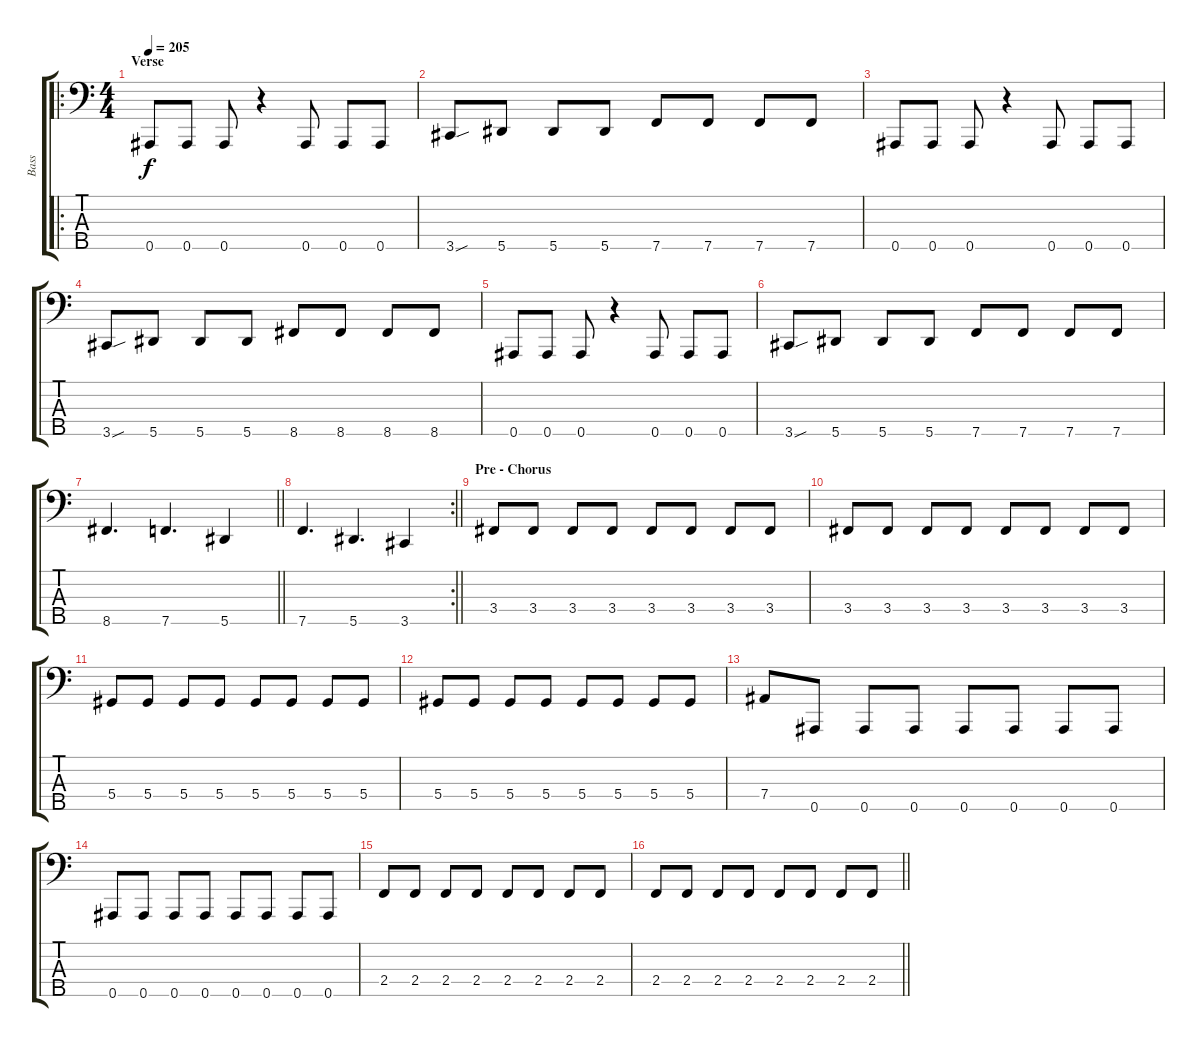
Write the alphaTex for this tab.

\track ("Bass" "Bass") {instrument electricbassfinger}
\staff {score tabs}
\tuning (Gb2 Db2 Ab1 Eb1 Bb0) {hide}
\ro
\ts (4 4)
\section ("" "Verse")
\tempo 205
\clef f4
\ks c
0.5.8{dy f} 0.5.8 0.5.8 r.4 0.5.8 0.5.8 0.5.8 |
3.5{sou}.8 5.5.8 5.5.8 5.5.8 7.5.8 7.5.8 7.5.8 7.5.8 |
0.5.8 0.5.8 0.5.8 r.4 0.5.8 0.5.8 0.5.8 |
3.5{sou}.8 5.5.8 5.5.8 5.5.8 8.5.8 8.5.8 8.5.8 8.5.8 |
0.5.8 0.5.8 0.5.8 r.4 0.5.8 0.5.8 0.5.8 |
3.5{sou}.8 5.5.8 5.5.8 5.5.8 7.5.8 7.5.8 7.5.8 7.5.8 |
\barLineRight lightlight
8.5.4{d} 7.5.4{d} 5.5.4 |
\rc 2
\barLineRight lightlight
7.5.4{d} 5.5.4{d} 3.5.4 |
\section ("" "Pre - Chorus")
3.4.8 3.4.8 3.4.8 3.4.8 3.4.8 3.4.8 3.4.8 3.4.8 |
3.4.8 3.4.8 3.4.8 3.4.8 3.4.8 3.4.8 3.4.8 3.4.8 |
5.4.8 5.4.8 5.4.8 5.4.8 5.4.8 5.4.8 5.4.8 5.4.8 |
5.4.8 5.4.8 5.4.8 5.4.8 5.4.8 5.4.8 5.4.8 5.4.8 |
7.4.8 0.5.8 0.5.8 0.5.8 0.5.8 0.5.8 0.5.8 0.5.8 |
0.5.8 0.5.8 0.5.8 0.5.8 0.5.8 0.5.8 0.5.8 0.5.8 |
2.4.8 2.4.8 2.4.8 2.4.8 2.4.8 2.4.8 2.4.8 2.4.8 |
\barLineRight lightlight
2.4.8 2.4.8 2.4.8 2.4.8 2.4.8 2.4.8 2.4.8 2.4.8
